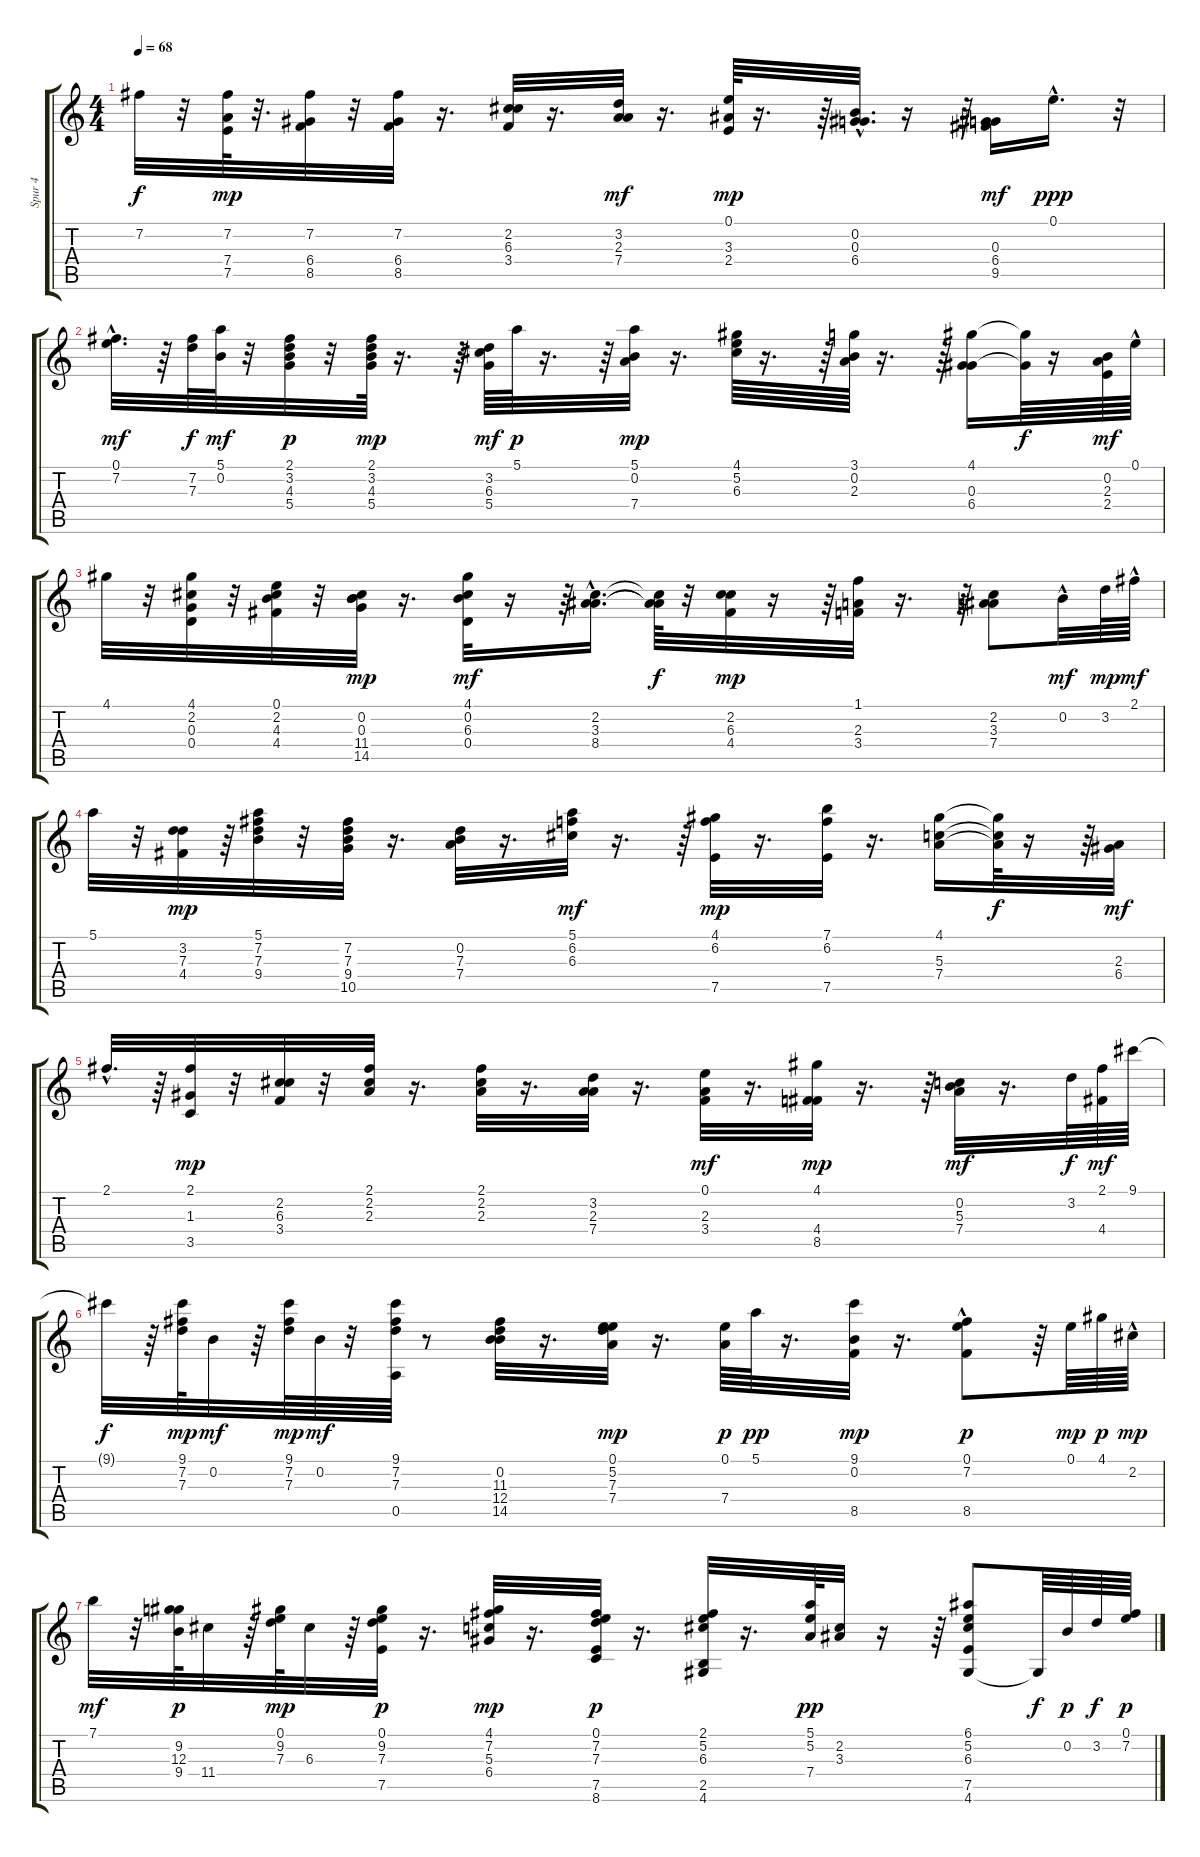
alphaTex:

\track ("Spur 4" "Spur 4") {instrument electricguitarjazz}
\staff {score tabs}
\tuning (E4 B3 G3 D3 A2 E2) {hide}
\ts (4 4)
\tempo 68
\clef g2
\ks c
7.2.32{dy f} r.32 (7.2 7.4 7.5).64{dy mp} r.32{d} (7.2 6.4 8.5).32 r.32 (7.2 6.4 8.5).32 r.16{d} (2.2 6.3 3.4).32 r.16{d} (3.2 2.3 7.4).32{dy mf} r.16{d} (0.1 3.3 2.4).64{dy mp} r.16{d} r.64 (0.2 0.3 6.4{hac}).32{d} r.16 r.64 (0.3 6.4 9.5).16{dy mf} 0.1{hac}.16{d dy ppp} r.32 |
(0.1{hac} 7.2{hac}).32{d dy mf} r.64 (7.2 7.3).64{dy f} (5.1 0.2).64{dy mf} r.32 (2.1 3.2 4.3 5.4).32{dy p} r.32 (2.1 3.2 4.3 5.4).64{dy mp} r.16{d} r.64 (3.2 6.3 5.4).64{dy mf} 5.1.64{dy p} r.16{d} r.64 (5.1 0.2 7.4).32{dy mp} r.16{d} (4.1 5.2 6.3).64 r.16{d} r.64 (3.1 0.2 2.3).64 r.16{d} r.64 (4.1 0.3 6.4).16 (4.1{t} 6.4{t}).64{dy f} r.16 (0.2 2.3 2.4).64{dy mf} 0.1{hac}.64 |
4.1.32 r.32 (4.1 2.2 0.3 0.4).32 r.32 (0.1 2.2 4.3 4.4).32 r.32 (0.2 0.3 11.4 14.5).32{dy mp} r.16{d} (4.1 0.2 6.3 0.4).32{dy mf} r.16 r.64 (2.2{hac} 3.3{hac} 8.4{hac}).16{d} (2.2{t} 3.3{t} 8.4{t}).64{dy f} r.32 (2.2 6.3 4.4).32{dy mp} r.16 r.64 (1.1 2.3 3.4).32 r.16{d} r.64 (2.2 3.3 7.4).8 0.2{hac}.32{dy mf} 3.2.64{dy mp} 2.1{hac}.64{dy mf} |
5.1.32 r.32 (3.2 7.3 4.4).32{dy mp} r.64 (5.1 7.2 7.3 9.4).32 r.32 (7.2 7.3 9.4 10.5).32 r.16{d} (0.2 7.3 7.4).32 r.16{d} (5.1 6.2 6.3).32{dy mf} r.16{d} r.64 (4.1 6.2 7.5).32{dy mp} r.16{d} (7.1 6.2 7.5).32 r.16{d} (4.1 5.3 7.4).16 (4.1{t} 5.3{t} 7.4{t}).64{dy f} r.16 r.64 (2.3 6.4).32{dy mf} |
2.1{hac}.32{d} r.64 (2.1 1.3 3.5).32{dy mp} r.32 (2.2 6.3 3.4).32 r.32 (2.1 2.2 2.3).32 r.16{d} (2.1 2.2 2.3).32 r.16{d} (3.2 2.3 7.4).32 r.16{d} (0.1 2.3 3.4).32{dy mf} r.16{d} (4.1 4.4 8.5).32{dy mp} r.16{d} r.64 (0.2 5.3 7.4).32{dy mf} r.16{d} 3.2.64{dy f} (2.1 4.4).64{dy mf} 9.1.64 |
9.1{t}.32{dy f} r.64 (9.1 7.2 7.3).64{dy mp} 0.2.32{dy mf} r.64 (9.1 7.2 7.3).64{dy mp} 0.2.64{dy mf} r.32 (9.1 7.2 7.3 0.5).64 r.8 (0.2 11.3 12.4 14.5).32 r.16{d} (0.1 5.2 7.3 7.4).32{dy mp} r.16{d} (0.1 7.4).64{dy p} 5.1.64{dy pp} r.16{d} (9.1 0.2 8.5).32{dy mp} r.16{d} (0.1{hac} 7.2 8.5{hac}).8{dy p} r.64 0.1.64{dy mp} 4.1.64{dy p} 2.2{hac}.64{dy mp} |
7.1.32{dy mf} r.32 (9.2 12.3 9.4).64{dy p} 11.4.32 r.64 (0.1 9.2 7.3).64{dy mp} 6.3.32 r.64 (0.1 9.2 7.3 7.5).32{dy p} r.16{d} (4.1 7.2 5.3 6.4).32{dy mp} r.16{d} (0.1 7.2 7.3 7.5 8.6).32{dy p} r.16{d} (2.1 5.2 6.3 2.5 4.6).32 r.16{d} (5.1 5.2 7.4).64{dy pp} (2.2 3.3).32 r.16 r.64 (6.1 5.2 6.3 7.5 4.6).8 4.6{t}.64{dy f} 0.2.64{dy p} 3.2.64{dy f} (0.1 7.2).64{dy p}
